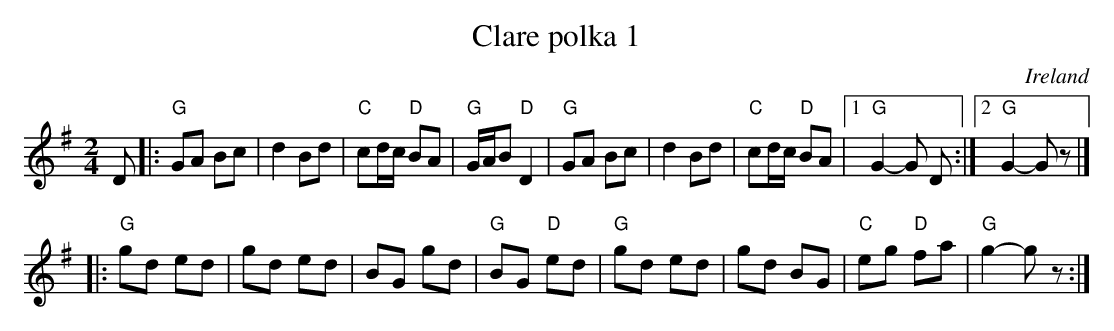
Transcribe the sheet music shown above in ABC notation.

X:1
T:Clare polka 1
O:Ireland
M:2/4
L:1/8
K:G
D |:\
"G"GA Bc | d2 Bd | "C"cd/2c/2 "D"BA | "G"G/2A/2B "D"D2 |\
"G"GA Bc | d2 Bd | "C"cd/2c/2 "D"BA |[1 "G"G2-G D :|[2 "G"G2-G z |]
|:\
"G"gd ed | gd ed |BG gd | "G"BG "D"ed |\
"G"gd ed | gd BG | "C"eg "D"fa | "G"g2-g z :|
